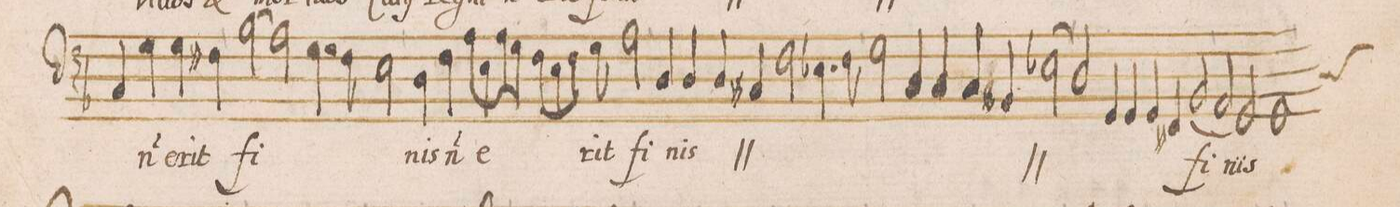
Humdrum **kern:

**kern	**text
*I"BASVS	*
*clefF4	*
*k[b-]	*
*met(C|)	*
*M2/1	*
4C/	-nis
*	*Xij
4G\	n(on)
4G\	e-
4F#X\	-rit
=129-	=129-
(2B-\	fi-
2A\)	.
4.G\	.
8Fny\	.
2E\	.
=130-	=130-
4D\	-nis
4F\	n(on)
8A\L	e-
8E\	.
8A\	.
8G\J	.
8F\L	.
8E\	.
8F\J	.
8G\	-rit
2A\	fi-
=131-	=131-
4D/	-nis
*	*ij
4D/	non
4D/	e-
4C#X/	-rit
2F\	fi-
4.E-X\	.
8F\	.
=132-	=132-
2G\	.
4Cny/	-nis
4C/	non
4C/	e-
4BBn/	-rit
(2E-X\	fi-
=133-	=133-
2D/)	.
4GG/	-nis
4GG/	non
4GG/	e-
4FF#X/	-rit
*	*Xij
(2BB-y/	fi-
=134-	=134-
2AA/	.
2GG/)	.
1GG/	-nis
=135-	=135-
*M3/1	*
*-	*-
